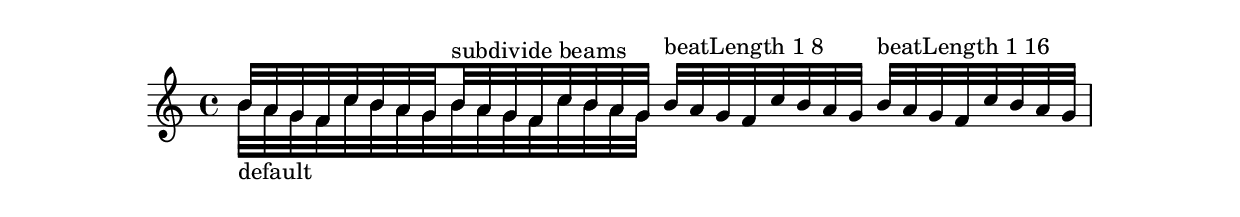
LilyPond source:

%% Do not edit this file; it is automatically
%% generated from LSR http://lsr.dsi.unimi.it
%% This file is in the public domain.
\version "2.13.10"

\header {
  lsrtags = "rhythms"

%% Translation of GIT committish: 4385ed4cc738e164a95798862580b4b86703356f
  texidoces = "
Se pueden subdividir las barras automáticamente.  Estableciendo la
propiedad @code{subdivideBeams}, las barras se subdividen en
posiciones de pulso (tal y como se especifica en @code{beatLength}).

"
  doctitlees = "Subdivisiones de barra automáticas"

  texidoc = "
Beams can be subdivided automatically.  By setting the property
@code{subdivideBeams}, beams are subdivided at beat positions (as
specified in @code{beatLength}).

"
  doctitle = "Automatic beam subdivisions"
} % begin verbatim

\new Staff {
  \relative c'' {
    <<
      {
        \voiceOne
        \set subdivideBeams = ##t
        b32[ a g f c' b a g
        b32^"subdivide beams" a g f c' b a g]
      }
      \new Voice {
        \voiceTwo
        b32_"default"[ a g f c' b a g
        b32 a g f c' b a g]
      }
    >>
    \oneVoice
    \set beatLength = #(ly:make-moment 1 8)
    b32^"beatLength 1 8"[ a g f c' b a g]
    \set beatLength = #(ly:make-moment 1 16)
    b32^"beatLength 1 16"[ a g f c' b a g]
  }
}

